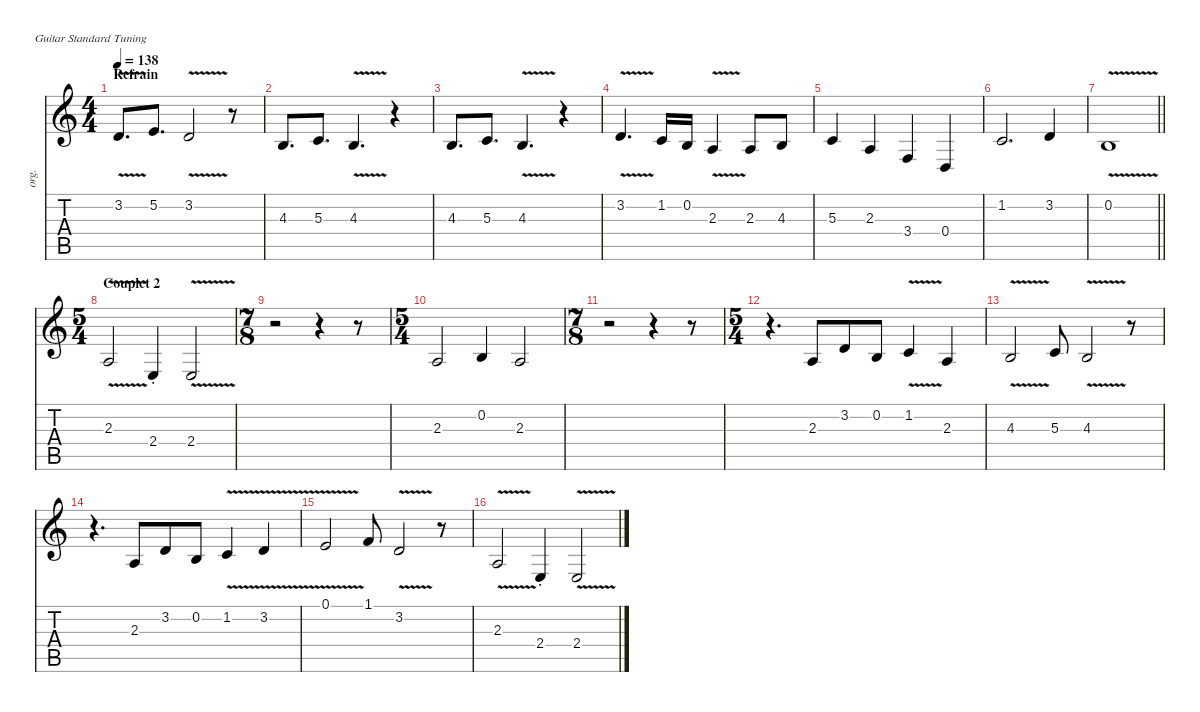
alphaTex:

\defaultSystemsLayout 4
\hideDynamics
\bracketExtendMode nobrackets
\track ("Chant" "org.") {mute instrument drawbarorgan}
\staff {score tabs}
\tuning (E4 B3 G3 D3 A2 E2)
\ts (4 4)
\beaming (8 2 2 2 2)
\section ("" "Refrain")
\tempo 138
\clef g2
\ks aminor
3.2{v}.8{d dy f beam Up} 5.2.8{d beam Up} 3.2{v}.2{beam Up} r.8{beam Up} |
4.3.8{d beam Up} 5.3.8{d beam Up} 4.3{v}.4{d beam Up} r.4{beam Up} |
4.3.8{d beam Up} 5.3.8{d beam Up} 4.3{v}.4{d beam Up} r.4{beam Up} |
3.2{v}.4{d beam Up} 1.2.16{beam Up} 0.2.16{beam Up} 2.3{v}.4{beam Up} 2.3.8{beam Up} 4.3.8{beam Up} |
5.3.4{beam Up} 2.3.4{beam Up} 3.4.4{beam Up} 0.4.4{beam Up} |
1.2.2{d beam Up} 3.2.4{beam Up} |
\barLineRight lightlight
0.2{v}.1{beam Up} |
\ts (5 4)
\beaming (8 6 4)
\section ("" "Couplet 2")
2.3{v}.2{beam Up} 2.4{st}.4{beam Up} 2.4{v}.2{beam Up} |
\ts (7 8)
\beaming (8 3 2 2)
r.2{beam Down} r.4{beam Down} r.8{beam Down} |
\ts (5 4)
\beaming (8 6 4)
2.3.2{beam Up} 0.2.4{beam Up} 2.3.2{beam Up} |
\ts (7 8)
\beaming (8 6 4)
r.2{beam Down} r.4{beam Down} r.8{beam Down} |
\ts (5 4)
\beaming (8 6 4)
r.4{d beam Down} 2.3.8{beam Up} 3.2.8{beam Up} 0.2.8{beam Up} 1.2{v}.4{beam Up} 2.3.4{beam Up} |
4.3{v}.2{beam Up} 5.3.8{beam Up} 4.3{v}.2{beam Up} r.8{beam Up} |
r.4{d beam Down} 2.3.8{beam Up} 3.2.8{beam Up} 0.2.8{beam Up} 1.2{v}.4{beam Up} 3.2{v}.4{beam Up} |
0.1{v}.2{beam Up} 1.1.8{beam Up} 3.2{v}.2{beam Up} r.8{beam Up} |
2.3{v}.2{beam Up} 2.4{st}.4{beam Up} 2.4{v}.2{beam Up}
